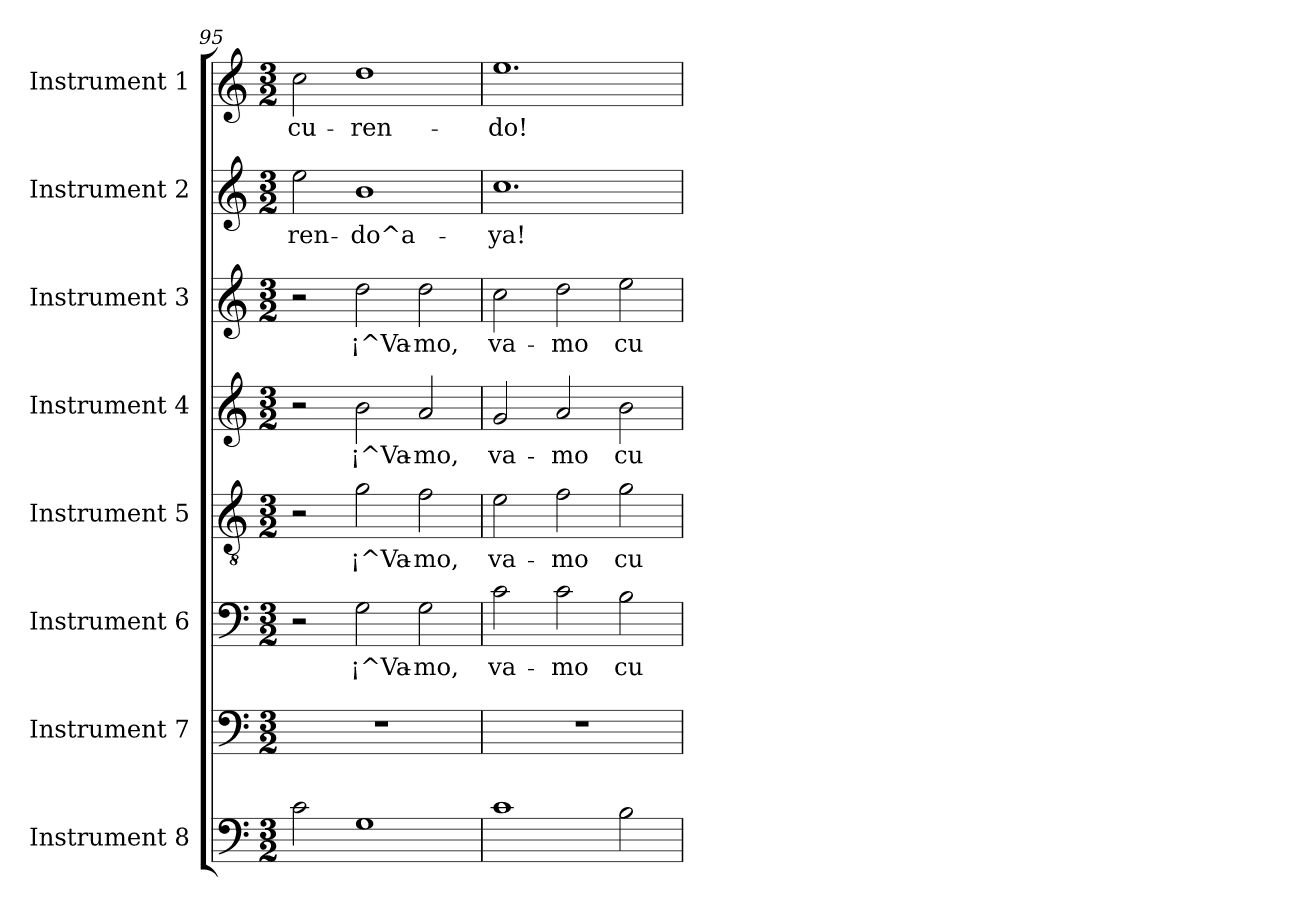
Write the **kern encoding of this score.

**kern	**kern	**kern	**text	**kern	**text	**kern	**text	**kern	**text	**kern	**text	**kern	**text
*part8	*part7	*part6	*part6	*part5	*part5	*part4	*part4	*part3	*part3	*part2	*part2	*part1	*part1
*staff8	*staff7	*staff6	*staff6	*staff5	*staff5	*staff4	*staff4	*staff3	*staff3	*staff2	*staff2	*staff1	*staff1
*I"Instrument 8	*I"Instrument 7	*I"Instrument 6	*	*I"Instrument 5	*	*I"Instrument 4	*	*I"Instrument 3	*	*I"Instrument 2	*	*I"Instrument 1	*
*clefF4	*clefF4	*clefF4	*	*clefGv2	*	*clefG2	*	*clefG2	*	*clefG2	*	*clefG2	*
*k[]	*k[]	*k[]	*	*k[]	*	*k[]	*	*k[]	*	*k[]	*	*k[]	*
*C:	*C:	*C:	*	*C:	*	*C:	*	*C:	*	*C:	*	*C:	*
*M3/2	*M3/2	*M3/2	*	*M3/2	*	*M3/2	*	*M3/2	*	*M3/2	*	*M3/2	*
=95	=95	=95	=95	=95	=95	=95	=95	=95	=95	=95	=95	=95	=95
!	!	!	!	!	!	!	!	!	!	!	!LO:LY:b:rj	!	!LO:LY:b:cj
2c\	1.r	2r	.	2r	.	2r	.	2r	.	2ee\	-ren-	2cc\	cu-
!	!	!	!LO:LY:b:rj	!	!LO:LY:b:rj	!	!LO:LY:b:rj	!	!LO:LY:b:rj	!	!LO:LY:b:rj	!	!LO:LY:b:cj
1G	.	2G\	¡^Va-	2g\	¡^Va-	2b\	¡^Va-	2dd\	¡^Va-	1b	-do^a-	1dd	-ren-
!	!	!	!LO:LY:b:rj	!	!LO:LY:b:rj	!	!LO:LY:b:rj	!	!LO:LY:b:rj	!	!	!	!
.	.	2G\	-mo,	2f\	-mo,	2a/	-mo,	2dd\	-mo,	.	.	.	.
=96	=96	=96	=96	=96	=96	=96	=96	=96	=96	=96	=96	=96	=96
!	!	!	!LO:LY:b:rj	!	!LO:LY:b:rj	!	!LO:LY:b:rj	!	!LO:LY:b:rj	!	!LO:LY:b:rj	!	!LO:LY:b:cj
1c	1.r	2c\	va-	2e\	va-	2g/	va-	2cc\	va-	1.cc	-ya!	1.ee	-do!
!	!	!	!LO:LY:b:rj	!	!LO:LY:b:rj	!	!LO:LY:b:rj	!	!LO:LY:b:rj	!	!	!	!
.	.	2c\	-mo	2f\	-mo	2a/	-mo	2dd\	-mo	.	.	.	.
!	!	!	!LO:LY:b:rj	!	!LO:LY:b:rj	!	!LO:LY:b:rj	!	!LO:LY:b:rj	!	!	!	!
2B\	.	2B\	cu-	2g\	cu-	2b\	cu-	2ee\	cu-	.	.	.	.
=	=	=	=	=	=	=	=	=	=	=	=	=	=
*-	*-	*-	*-	*-	*-	*-	*-	*-	*-	*-	*-	*-	*-
